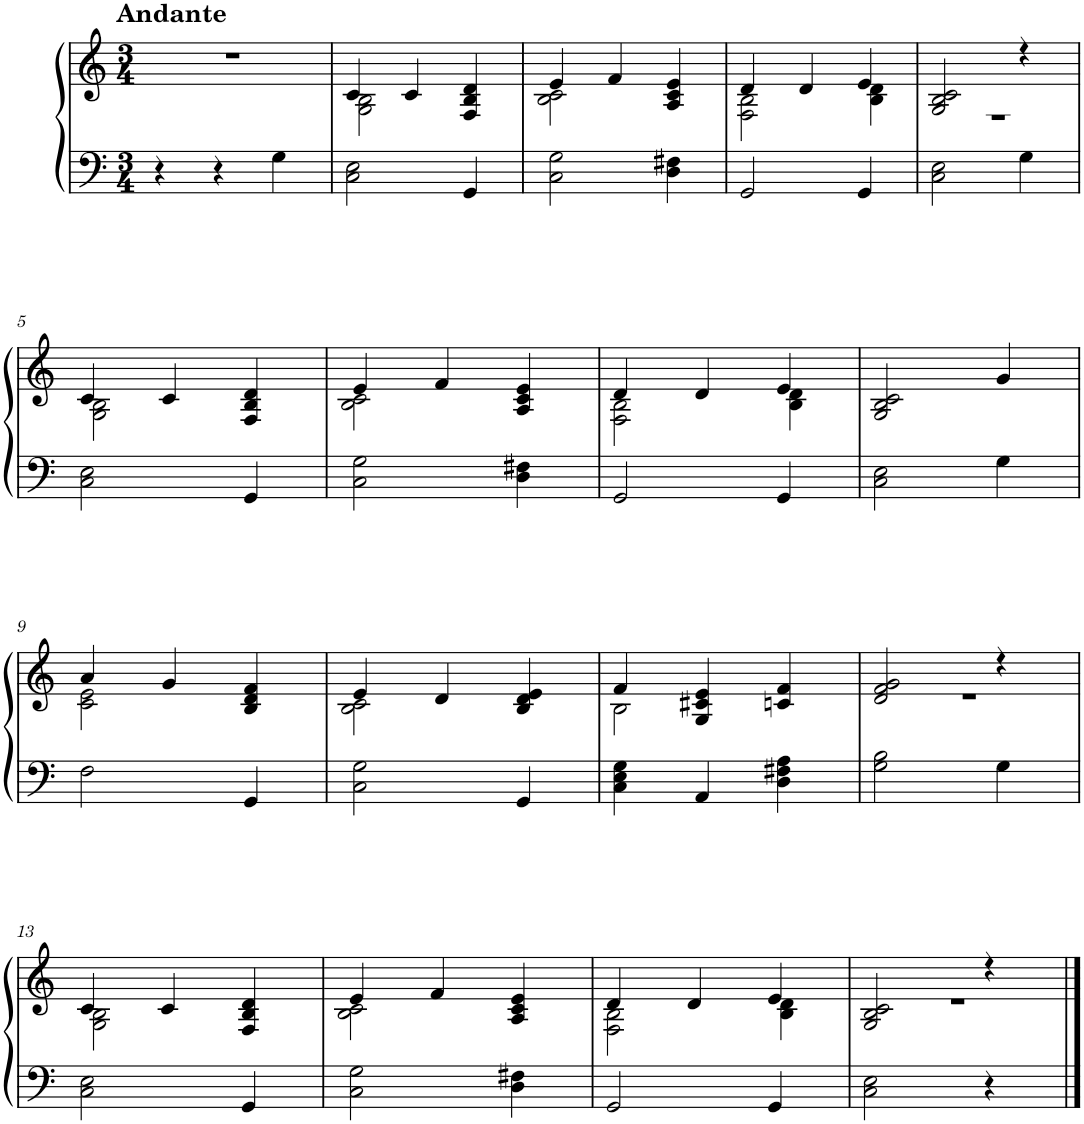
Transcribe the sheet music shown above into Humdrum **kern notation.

**kern	**kern
*part1	*part1
*staff2	*staff1
*I"Piano, Piano	*
*I'Pno.	*
*clefF4	*clefG2
*k[]	*k[]
*M3/4	*M3/4
=	=
!	!LO:TX:a:B:t=Andante
4r	2.r
4r	.
4G\	.
=1	=1
*	*^
2C\ 2E\	4c/	2G\ 2B\
.	4c/	.
4GG/	4F/ 4B/ 4d/	4ryy
=2	=2	=2
2C\ 2G\	4e/	2B\ 2c\
.	4f/	.
4D\ 4F#X\	4A/ 4c/ 4e/	4ryy
=3	=3	=3
2GG/	4d/	2F\ 2B\
.	4d/	.
4GG/	4e/	4B\ 4d\
=4	=4	=4
2C\ 2E\	2G/ 2B/ 2c/	2.r
4G\	4r	.
!!LO:LB:g=z	!!
=5	=5	=5
2C\ 2E\	4c/	2G\ 2B\
.	4c/	.
4GG/	4F/ 4B/ 4d/	4ryy
=6	=6	=6
2C\ 2G\	4e/	2B\ 2c\
.	4f/	.
4D\ 4F#X\	4A/ 4c/ 4e/	4ryy
=7	=7	=7
2GG/	4d/	2F\ 2B\
.	4d/	.
4GG/	4e/	4B\ 4d\
*	*v	*v
=8	=8
2C\ 2E\	2G/ 2B/ 2c/
4G\	4g/
!!LO:LB:g=z
=9	=9
*	*^
2F\	4a/	2c\ 2e\
.	4g/	.
4GG/	4B/ 4d/ 4f/	4ryy
=10	=10	=10
2C\ 2G\	4e/	2B\ 2c\
.	4d/	.
4GG/	4B/ 4d/ 4e/	4ryy
=11	=11	=11
4C\ 4E\ 4G\	4f/	2B\
4AA/	4G/ 4c#X/ 4e/	.
4D\ 4F#X\ 4A\	4cn/ 4f/	4ryy
=12	=12	=12
2G\ 2B\	2d/ 2f/ 2g/	2.r
4G\	4r	.
!!LO:LB:g=z	!!
=13	=13	=13
2C\ 2E\	4c/	2G\ 2B\
.	4c/	.
4GG/	4F/ 4B/ 4d/	4ryy
=14	=14	=14
2C\ 2G\	4e/	2B\ 2c\
.	4f/	.
4D\ 4F#X\	4A/ 4c/ 4e/	4ryy
=15	=15	=15
2GG/	4d/	2F\ 2B\
.	4d/	.
4GG/	4e/	4B\ 4d\
=16	=16	=16
2C\ 2E\	2G/ 2B/ 2c/	2.r
4r	4r	.
*	*v	*v
==	==
*-	*-
